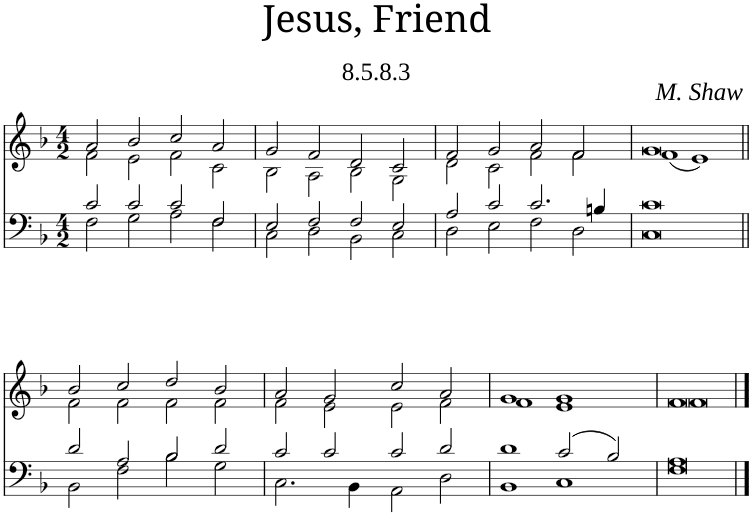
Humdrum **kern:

**kern	**kern
*part1	*part1
*staff2	*staff1
*I"Piano	*
*I'Pno	*
*clefF4	*clefG2
*k[b-]	*k[b-]
*M4/2	*M4/2
=1	=1
*^	*^
2c/	2F\	2a/	2f\
2c/	2G\	2b-/	2e\
2c/	2A\	2cc/	2f\
2F/	2F\	2a/	2c\
=2	=2	=2	=2
2E/	2C\	2g/	2B-\
2F/	2D\	2f/	2A\
2F/	2BB-\	2d/	2B-\
2E/	2C\	2c/	2G\
=3	=3	=3	=3
2A/	2D\	2f/	2d\
2c/	2E\	2g/	2c\
2.c/	2F\	2a/	2f\
.	2D\	2f/	2f\
4Bn/	.	.	.
=4	=4	=4	=4
0c	0C	0g	(1f
.	.	.	1e)
!!LO:LB:g=z	!!
=5||	=5||	=5||	=5||
2d/	2BB-\	2b-/	2f\
2A/	2F\	2cc/	2f\
2B-/	2B-\	2dd/	2f\
2d/	2G\	2b-/	2f\
=6	=6	=6	=6
2c/	2.C\	2a/	2f\
2c/	.	2g/	2e\
.	4BB-\	.	.
2c/	2AA\	2cc/	2e\
2d/	2D\	2a/	2f\
=7	=7	=7	=7
1d	1BB-	1g	1f
2c/	1C	1g	1e
2B-/	.	.	.
=8	=8	=8	=8
0A	0F	0f	0f
*v	*v	*	*
*	*v	*v
==	==
*-	*-
